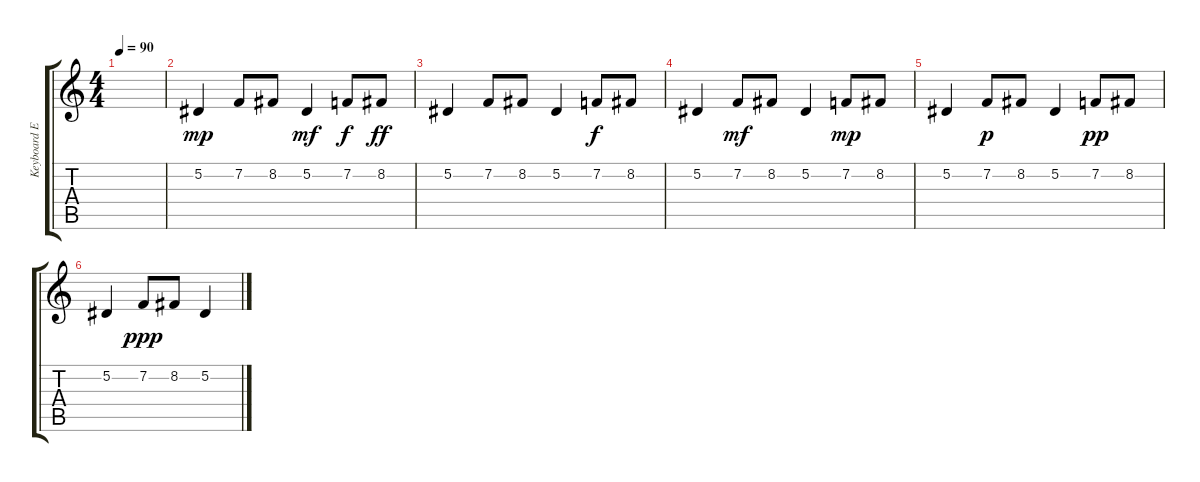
\track ("Keyboard Effects" "Keyboard E") {instrument pad8sweep}
\staff {score tabs}
\tuning (Eb4 Bb3 Gb3 Db3 Ab2 Eb2) {hide}
\ts (4 4)
\tempo 90
\clef g2
\ks c
|
5.2.4{dy mp} 7.2.8 8.2.8 5.2.4{dy mf} 7.2.8{dy f} 8.2.8{dy ff} |
5.2.4 7.2.8 8.2.8 5.2.4 7.2.8{dy f} 8.2.8 |
5.2.4 7.2.8{dy mf} 8.2.8 5.2.4 7.2.8{dy mp} 8.2.8 |
5.2.4 7.2.8{dy p} 8.2.8 5.2.4 7.2.8{dy pp} 8.2.8 |
5.2.4 7.2.8{dy ppp} 8.2.8 5.2.4{volume 0}
